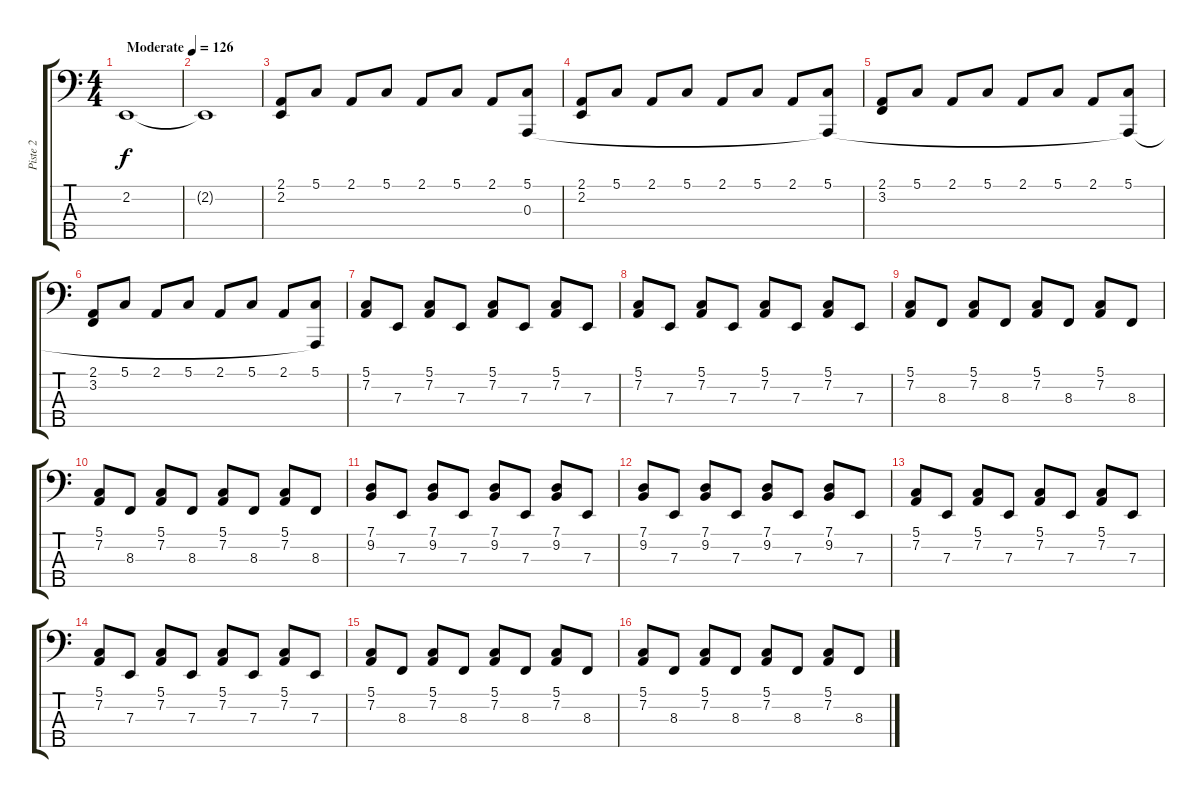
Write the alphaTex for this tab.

\track ("Piste 2" "Piste 2") {instrument acousticgrandpiano}
\staff {score tabs}
\tuning (G2 D2 A1 C0 C0) {hide}
\ts (4 4)
\tempo (126 "Moderate")
\clef f4
\ks c
2.2.1{dy f instrument acousticgrandpiano} |
2.2{t}.1 |
(2.1 2.2).8 5.1.8 2.1.8 5.1.8 2.1.8 5.1.8 2.1.8 (5.1 0.3).8 |
(2.1 2.2).8 5.1.8 2.1.8 5.1.8 2.1.8 5.1.8 2.1.8 (5.1 0.3{t}).8 |
(2.1 3.2).8 5.1.8 2.1.8 5.1.8 2.1.8 5.1.8 2.1.8 (5.1 0.3{t}).8 |
(2.1 3.2).8 5.1.8 2.1.8 5.1.8 2.1.8 5.1.8 2.1.8 (5.1 0.3{t}).8 |
(5.1 7.2).8 7.3.8 (5.1 7.2).8 7.3.8 (5.1 7.2).8 7.3.8 (5.1 7.2).8 7.3.8 |
(5.1 7.2).8 7.3.8 (5.1 7.2).8 7.3.8 (5.1 7.2).8 7.3.8 (5.1 7.2).8 7.3.8 |
(5.1 7.2).8 8.3.8 (5.1 7.2).8 8.3.8 (5.1 7.2).8 8.3.8 (5.1 7.2).8 8.3.8 |
(5.1 7.2).8 8.3.8 (5.1 7.2).8 8.3.8 (5.1 7.2).8 8.3.8 (5.1 7.2).8 8.3.8 |
(7.1 9.2).8 7.3.8 (7.1 9.2).8 7.3.8 (7.1 9.2).8 7.3.8 (7.1 9.2).8 7.3.8 |
(7.1 9.2).8 7.3.8 (7.1 9.2).8 7.3.8 (7.1 9.2).8 7.3.8 (7.1 9.2).8 7.3.8 |
(5.1 7.2).8 7.3.8 (5.1 7.2).8 7.3.8 (5.1 7.2).8 7.3.8 (5.1 7.2).8 7.3.8 |
(5.1 7.2).8 7.3.8 (5.1 7.2).8 7.3.8 (5.1 7.2).8 7.3.8 (5.1 7.2).8 7.3.8 |
(5.1 7.2).8 8.3.8 (5.1 7.2).8 8.3.8 (5.1 7.2).8 8.3.8 (5.1 7.2).8 8.3.8 |
(5.1 7.2).8 8.3.8 (5.1 7.2).8 8.3.8 (5.1 7.2).8 8.3.8 (5.1 7.2).8 8.3.8
